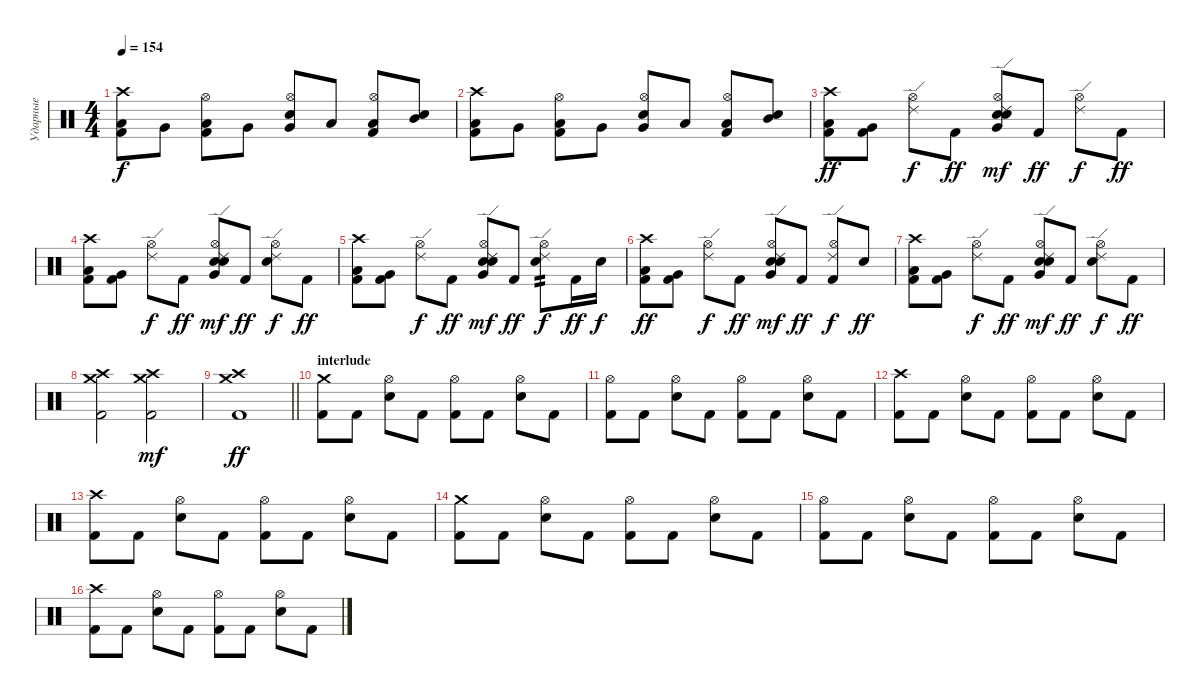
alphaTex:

\track ("Ударные" "Ударные") {instrument percussion}
\staff {score}
\articulation defaults
\ts (4 4)
\tempo 154
\clef neutral
\ks c
("Crash high (hit)" "Low Floor Tom (hit)" "Kick (hit) 2").8{dy f} "Very Low Tom (hit)".8 ("Hi-Hat (open)" "Low Floor Tom (hit)" "Kick (hit) 2").8 "Very Low Tom (hit)".8 ("Hi-Hat (open)" "Very Low Tom (hit)" "Electric Snare (hit)").8 "Low Floor Tom (hit)".8 ("Hi-Hat (open)" "Low Tom (hit)" "Kick (hit) 2").8 ("Mid Tom (hit)" "Electric Snare (hit)").8 |
("Crash high (hit)" "Low Floor Tom (hit)" "Kick (hit) 2").8 "Very Low Tom (hit)".8 ("Hi-Hat (open)" "Low Floor Tom (hit)" "Kick (hit) 2").8 "Very Low Tom (hit)".8 ("Hi-Hat (open)" "Very Low Tom (hit)" "Electric Snare (hit)").8 "Low Floor Tom (hit)".8 ("Hi-Hat (open)" "Low Tom (hit)" "Kick (hit) 2").8 ("Mid Tom (hit)" "Electric Snare (hit)").8 |
("Crash high (hit)" "Low Floor Tom (hit)" "Kick (hit) 2").8{dy ff} ("Very Low Tom (hit)" "Kick (hit) 2").8 ("Hi-Hat (open)" "Ride (edge) 2").8{dy f} "Kick (hit) 2".8{dy ff} ("Hi-Hat (open)" "Snare (hit) 2" "Electric Snare (hit)" "Very Low Tom (hit)" "Ride (edge) 2").8{dy mf} "Kick (hit) 2".8{dy ff} ("Hi-Hat (open)" "Ride (edge) 2").8{dy f} "Kick (hit) 2".8{dy ff} |
("Crash high (hit)" "Low Floor Tom (hit)" "Kick (hit) 2").8 ("Very Low Tom (hit)" "Kick (hit) 2").8 ("Hi-Hat (open)" "Ride (edge) 2").8{dy f} "Kick (hit) 2".8{dy ff} ("Hi-Hat (open)" "Snare (hit) 2" "Electric Snare (hit)" "Very Low Tom (hit)" "Ride (edge) 2").8{dy mf} "Kick (hit) 2".8{dy ff} ("Hi-Hat (open)" "Electric Snare (hit)" "Ride (edge) 2").8{dy f} "Kick (hit) 2".8{dy ff} |
("Crash high (hit)" "Low Floor Tom (hit)" "Kick (hit) 2").8 ("Very Low Tom (hit)" "Kick (hit) 2").8 ("Hi-Hat (open)" "Ride (edge) 2").8{dy f} "Kick (hit) 2".8{dy ff} ("Hi-Hat (open)" "Snare (hit) 2" "Electric Snare (hit)" "Very Low Tom (hit)" "Ride (edge) 2").8{dy mf} "Kick (hit) 2".8{dy ff} ("Hi-Hat (open)" "Electric Snare (hit)" "Ride (edge) 2").8{tp 2 dy f} "Kick (hit) 2".16{dy ff} "Electric Snare (hit)".16{dy f} |
("Crash high (hit)" "Low Floor Tom (hit)" "Kick (hit) 2").8{dy ff} ("Very Low Tom (hit)" "Kick (hit) 2").8 ("Hi-Hat (open)" "Ride (edge) 2").8{dy f} "Kick (hit) 2".8{dy ff} ("Hi-Hat (open)" "Snare (hit) 2" "Electric Snare (hit)" "Very Low Tom (hit)" "Ride (edge) 2").8{dy mf} "Kick (hit) 2".8{dy ff} ("Hi-Hat (open)" "Kick (hit) 2" "Ride (edge) 2").8{dy f} "Electric Snare (hit)".8{dy ff} |
("Crash high (hit)" "Low Floor Tom (hit)" "Kick (hit) 2").8 ("Very Low Tom (hit)" "Kick (hit) 2").8 ("Hi-Hat (open)" "Ride (edge) 2").8{dy f} "Kick (hit) 2".8{dy ff} ("Hi-Hat (open)" "Snare (hit) 2" "Electric Snare (hit)" "Very Low Tom (hit)" "Ride (edge) 2").8{dy mf} "Kick (hit) 2".8{dy ff} ("Hi-Hat (open)" "Electric Snare (hit)" "Ride (edge) 2").8{dy f} "Kick (hit) 2".8{dy ff} |
("Crash medium (hit)" "Crash high (hit)" "Kick (hit) 2").2 ("Crash medium (hit)" "Crash high (hit)" "Kick (hit) 2").2{dy mf} |
\barLineRight lightlight
("Kick (hit) 2" "Crash medium (hit)" "Crash high (hit)").1{dy ff} |
\section ("" "interlude")
("Crash medium (hit)" "Kick (hit) 2").8 "Kick (hit) 2".8 ("Hi-Hat (open)" "Electric Snare (hit)").8 "Kick (hit) 2".8 ("Hi-Hat (open)" "Kick (hit) 2").8 "Kick (hit) 2".8 ("Hi-Hat (open)" "Electric Snare (hit)").8 "Kick (hit) 2".8 |
("Hi-Hat (open)" "Kick (hit) 2").8 "Kick (hit) 2".8 ("Hi-Hat (open)" "Electric Snare (hit)").8 "Kick (hit) 2".8 ("Hi-Hat (open)" "Kick (hit) 2").8 "Kick (hit) 2".8 ("Hi-Hat (open)" "Electric Snare (hit)").8 "Kick (hit) 2".8 |
("Crash high (hit)" "Kick (hit) 2").8 "Kick (hit) 2".8 ("Hi-Hat (open)" "Electric Snare (hit)").8 "Kick (hit) 2".8 ("Hi-Hat (open)" "Kick (hit) 2").8 "Kick (hit) 2".8 ("Hi-Hat (open)" "Electric Snare (hit)").8 "Kick (hit) 2".8 |
("Crash high (hit)" "Kick (hit) 2").8 "Kick (hit) 2".8 ("Hi-Hat (open)" "Electric Snare (hit)").8 "Kick (hit) 2".8 ("Hi-Hat (open)" "Kick (hit) 2").8 "Kick (hit) 2".8 ("Hi-Hat (open)" "Electric Snare (hit)").8 "Kick (hit) 2".8 |
("Crash medium (hit)" "Kick (hit) 2").8 "Kick (hit) 2".8 ("Hi-Hat (open)" "Electric Snare (hit)").8 "Kick (hit) 2".8 ("Hi-Hat (open)" "Kick (hit) 2").8 "Kick (hit) 2".8 ("Hi-Hat (open)" "Electric Snare (hit)").8 "Kick (hit) 2".8 |
("Hi-Hat (open)" "Kick (hit) 2").8 "Kick (hit) 2".8 ("Hi-Hat (open)" "Electric Snare (hit)").8 "Kick (hit) 2".8 ("Hi-Hat (open)" "Kick (hit) 2").8 "Kick (hit) 2".8 ("Hi-Hat (open)" "Electric Snare (hit)").8 "Kick (hit) 2".8 |
("Crash high (hit)" "Kick (hit) 2").8 "Kick (hit) 2".8 ("Hi-Hat (open)" "Electric Snare (hit)").8 "Kick (hit) 2".8 ("Hi-Hat (open)" "Kick (hit) 2").8 "Kick (hit) 2".8 ("Hi-Hat (open)" "Electric Snare (hit)").8 "Kick (hit) 2".8
